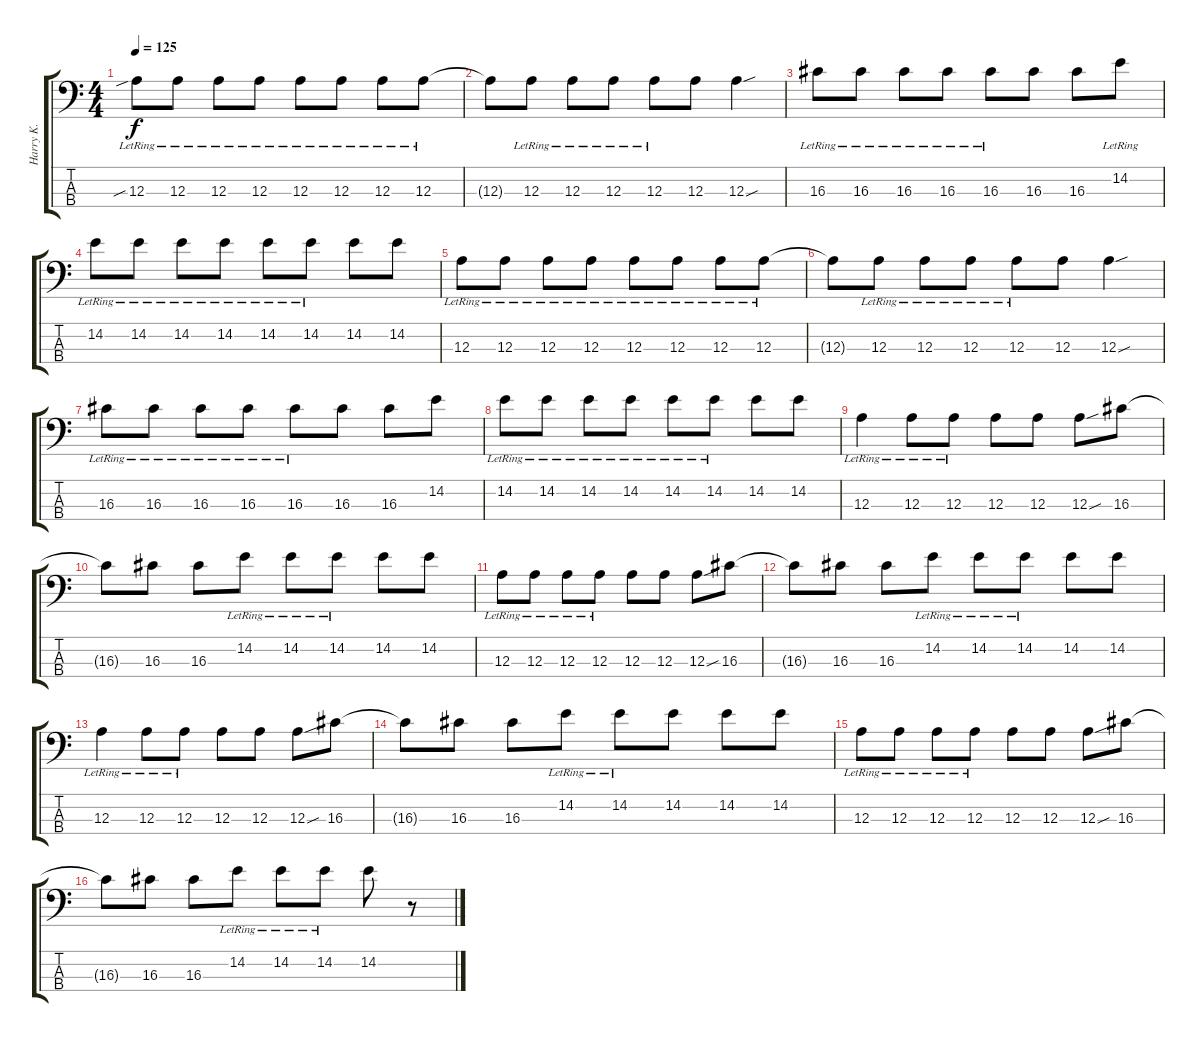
\track ("Harry K." "Harry K.") {instrument electricbasspick}
\staff {score tabs}
\tuning (G2 D2 A1 E1) {hide}
\ts (4 4)
\tempo 125
\clef f4
\ks c
12.3{sib lr}.8{dy f} 12.3{lr}.8 12.3{lr}.8 12.3{lr}.8 12.3{lr}.8 12.3{lr}.8 12.3{lr}.8 12.3{lr}.8 |
12.3{t}.8 12.3{lr}.8 12.3{lr}.8 12.3{lr}.8 12.3{lr}.8 12.3.8 12.3{sou}.4 |
16.3{lr}.8 16.3{lr}.8 16.3{lr}.8 16.3{lr}.8 16.3{lr}.8 16.3.8 16.3.8 14.2{lr}.8 |
14.2{lr}.8 14.2{lr}.8 14.2{lr}.8 14.2{lr}.8 14.2{lr}.8 14.2{lr}.8 14.2.8 14.2.8 |
12.3{lr}.8 12.3{lr}.8 12.3{lr}.8 12.3{lr}.8 12.3{lr}.8 12.3{lr}.8 12.3{lr}.8 12.3{lr}.8 |
12.3{t}.8 12.3{lr}.8 12.3{lr}.8 12.3{lr}.8 12.3{lr}.8 12.3.8 12.3{sou}.4 |
16.3{lr}.8 16.3{lr}.8 16.3{lr}.8 16.3{lr}.8 16.3{lr}.8 16.3.8 16.3.8 14.2.8 |
14.2{lr}.8 14.2{lr}.8 14.2{lr}.8 14.2{lr}.8 14.2{lr}.8 14.2{lr}.8 14.2.8 14.2.8 |
12.3{lr}.4 12.3{lr}.8 12.3{lr}.8 12.3.8 12.3.8 12.3{sou}.8 16.3.8 |
16.3{t}.8 16.3.8 16.3.8 14.2{lr}.8 14.2{lr}.8 14.2{lr}.8 14.2.8 14.2.8 |
12.3{lr}.8 12.3{lr}.8 12.3{lr}.8 12.3{lr}.8 12.3.8 12.3.8 12.3{sou}.8 16.3.8 |
16.3{t}.8 16.3.8 16.3.8 14.2{lr}.8 14.2{lr}.8 14.2{lr}.8 14.2.8 14.2.8 |
12.3{lr}.4 12.3{lr}.8 12.3{lr}.8 12.3.8 12.3.8 12.3{sou}.8 16.3.8 |
16.3{t}.8 16.3.8 16.3.8 14.2{lr}.8 14.2{lr}.8 14.2.8 14.2.8 14.2.8 |
12.3{lr}.8 12.3{lr}.8 12.3{lr}.8 12.3{lr}.8 12.3.8 12.3.8 12.3{sou}.8 16.3.8 |
16.3{t}.8 16.3.8 16.3.8 14.2{lr}.8 14.2{lr}.8 14.2{lr}.8 14.2.8 r.8
